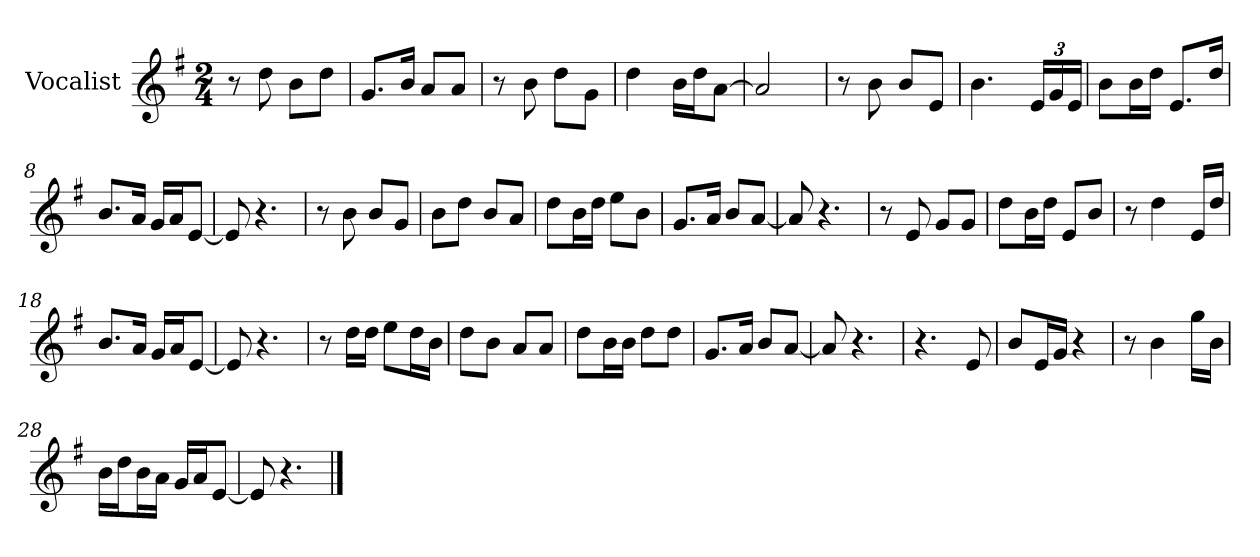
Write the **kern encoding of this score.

**kern
*part1
*staff1
*I"Vocalist
*k[f#]
*G:
*M2/4
=
8r
8dd
8bL
8ddJ
=1
8.gL
16bJk
8aL
8aJ
=2
8r
8b
8ddL
8gJ
=3
4dd
16bLL
16ddJ
[8aJ
=4
2a]
=5
8r
8b
8bL
8eJ
=6
4.b
24eLL
24g
24eJJ
=7
8bL
16bL
16ddJJ
8.eL
16ddJk
=8
8.bL
16aJk
16gLL
16aJ
[8eJ
=9
8e]
4.r
=10
8r
8b
8bL
8gJ
=11
8bL
8ddJ
8bL
8aJ
=12
8ddL
16bL
16ddJJ
8eeL
8bJ
=13
8.gL
16aJk
8bL
[8aJ
=14
8a]
4.r
=15
8r
8e
8gL
8gJ
=16
8ddL
16bL
16ddJJ
8eL
8bJ
=17
8r
4dd
16eLL
16ddJJ
=18
8.bL
16aJk
16gLL
16aJ
[8eJ
=19
8e]
4.r
=20
8r
16ddLL
16ddJJ
8eeL
16ddL
16bJJ
=21
8ddL
8bJ
8aL
8aJ
=22
8ddL
16bL
16bJJ
8ddL
8ddJ
=23
8.gL
16aJk
8bL
[8aJ
=24
8a]
4.r
=25
4.r
8e
=26
8bL
16eL
16gJJ
4r
=27
8r
4b
16ggLL
16bJJ
=28
16bLL
16ddJ
16bL
16aJJ
16gLL
16aJ
[8eJ
=29
8e]
4.r
==
*-
